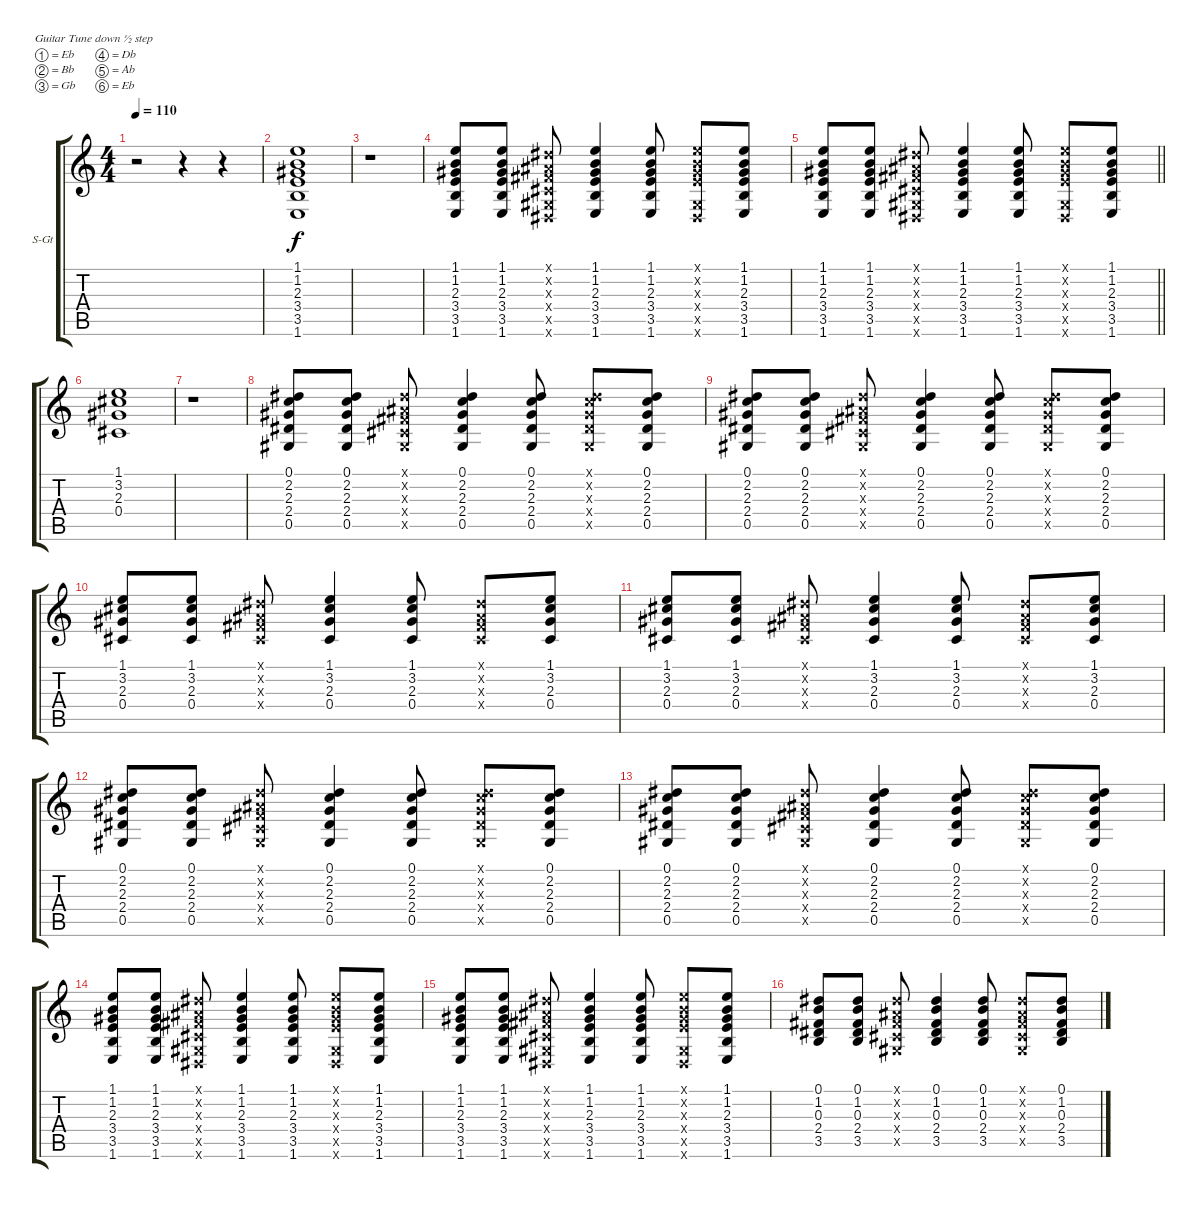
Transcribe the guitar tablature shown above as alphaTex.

\bracketExtendMode groupsimilarinstruments
\firstSystemTrackNameOrientation horizontal
\otherSystemsTrackNameOrientation horizontal
\track ("Guitar" "S-Gt") {instrument acousticguitarsteel}
\staff {score tabs}
\tuning (Eb4 Bb3 Gb3 Db3 Ab2 Eb2)
\ts (4 4)
\tempo 110
\clef g2
\ks c
r.2{dy f} r.4 r.4 |
(1.1 1.2 2.3 3.4 3.5 1.6).1 |
r.1 |
(1.1 1.2 2.3 3.4 3.5 1.6).8 (1.1 1.2 2.3 3.4 3.5 1.6).8 (0.1{x} 0.2{x} 0.3{x} 0.4{x} 0.5{x} 0.6{x}).8 (1.1 1.2 2.3 3.4 3.5 1.6).4 (1.1 1.2 2.3 3.4 3.5 1.6).8 (1.1{x} 1.2{x} 2.3{x} 3.4{x} 0.5{x} 0.6{x}).8 (1.1 1.2 2.3 3.4 3.5 1.6).8 |
\barLineRight lightlight
(1.1 1.2 2.3 3.4 3.5 1.6).8 (1.1 1.2 2.3 3.4 3.5 1.6).8 (0.1{x} 0.2{x} 0.3{x} 0.4{x} 0.5{x} 0.6{x}).8 (1.1 1.2 2.3 3.4 3.5 1.6).4 (1.1 1.2 2.3 3.4 3.5 1.6).8 (1.1{x} 1.2{x} 2.3{x} 3.4{x} 0.5{x} 0.6{x}).8 (1.1 1.2 2.3 3.4 3.5 1.6).8 |
(1.1 3.2 2.3 0.4).1 |
r.1 |
(0.1 2.2 2.3 2.4 0.5).8 (0.1 2.2 2.3 2.4 0.5).8 (0.1{x} 0.2{x} 0.3{x} 0.4{x} 0.5{x}).8 (0.1 2.2 2.3 2.4 0.5).4 (0.1 2.2 2.3 2.4 0.5).8 (0.1{x} 2.2{x} 2.3{x} 2.4{x} 0.5{x}).8 (0.1 2.2 2.3 2.4 0.5).8 |
(0.1 2.2 2.3 2.4 0.5).8 (0.1 2.2 2.3 2.4 0.5).8 (0.1{x} 0.2{x} 0.3{x} 0.4{x} 0.5{x}).8 (0.1 2.2 2.3 2.4 0.5).4 (0.1 2.2 2.3 2.4 0.5).8 (0.1{x} 2.2{x} 2.3{x} 2.4{x} 0.5{x}).8 (0.1 2.2 2.3 2.4 0.5).8 |
(1.1 3.2 2.3 0.4).8 (1.1 3.2 2.3 0.4).8 (0.1{x} 0.2{x} 0.3{x} 0.4{x}).8 (1.1 3.2 2.3 0.4).4 (1.1 3.2 2.3 0.4).8 (0.1{x} 0.2{x} 0.3{x} 0.4{x}).8 (1.1 3.2 2.3 0.4).8 |
(1.1 3.2 2.3 0.4).8 (1.1 3.2 2.3 0.4).8 (0.1{x} 0.2{x} 0.3{x} 0.4{x}).8 (1.1 3.2 2.3 0.4).4 (1.1 3.2 2.3 0.4).8 (0.1{x} 0.2{x} 0.3{x} 0.4{x}).8 (1.1 3.2 2.3 0.4).8 |
(0.1 2.2 2.3 2.4 0.5).8 (0.1 2.2 2.3 2.4 0.5).8 (0.1{x} 0.2{x} 0.3{x} 0.4{x} 0.5{x}).8 (0.1 2.2 2.3 2.4 0.5).4 (0.1 2.2 2.3 2.4 0.5).8 (0.1{x} 2.2{x} 2.3{x} 2.4{x} 0.5{x}).8 (0.1 2.2 2.3 2.4 0.5).8 |
(0.1 2.2 2.3 2.4 0.5).8 (0.1 2.2 2.3 2.4 0.5).8 (0.1{x} 0.2{x} 0.3{x} 0.4{x} 0.5{x}).8 (0.1 2.2 2.3 2.4 0.5).4 (0.1 2.2 2.3 2.4 0.5).8 (0.1{x} 2.2{x} 2.3{x} 2.4{x} 0.5{x}).8 (0.1 2.2 2.3 2.4 0.5).8 |
(1.1 1.2 2.3 3.4 3.5 1.6).8 (1.1 1.2 2.3 3.4 3.5 1.6).8 (0.1{x} 0.2{x} 0.3{x} 0.4{x} 0.5{x} 0.6{x}).8 (1.1 1.2 2.3 3.4 3.5 1.6).4 (1.1 1.2 2.3 3.4 3.5 1.6).8 (1.1{x} 1.2{x} 2.3{x} 3.4{x} 0.5{x} 0.6{x}).8 (1.1 1.2 2.3 3.4 3.5 1.6).8 |
(1.1 1.2 2.3 3.4 3.5 1.6).8 (1.1 1.2 2.3 3.4 3.5 1.6).8 (0.1{x} 0.2{x} 0.3{x} 0.4{x} 0.5{x} 0.6{x}).8 (1.1 1.2 2.3 3.4 3.5 1.6).4 (1.1 1.2 2.3 3.4 3.5 1.6).8 (1.1{x} 1.2{x} 2.3{x} 3.4{x} 0.5{x} 0.6{x}).8 (1.1 1.2 2.3 3.4 3.5 1.6).8 |
(0.1 1.2 0.3 2.4 3.5).8 (0.1 1.2 0.3 2.4 3.5).8 (0.1{x} 0.2{x} 0.3{x} 0.4{x} 0.5{x}).8 (0.1 1.2 0.3 2.4 3.5).4 (0.1 1.2 0.3 2.4 3.5).8 (0.1{x} 0.2{x} 0.3{x} 0.4{x} 0.5{x}).8 (0.1 1.2 0.3 2.4 3.5).8
